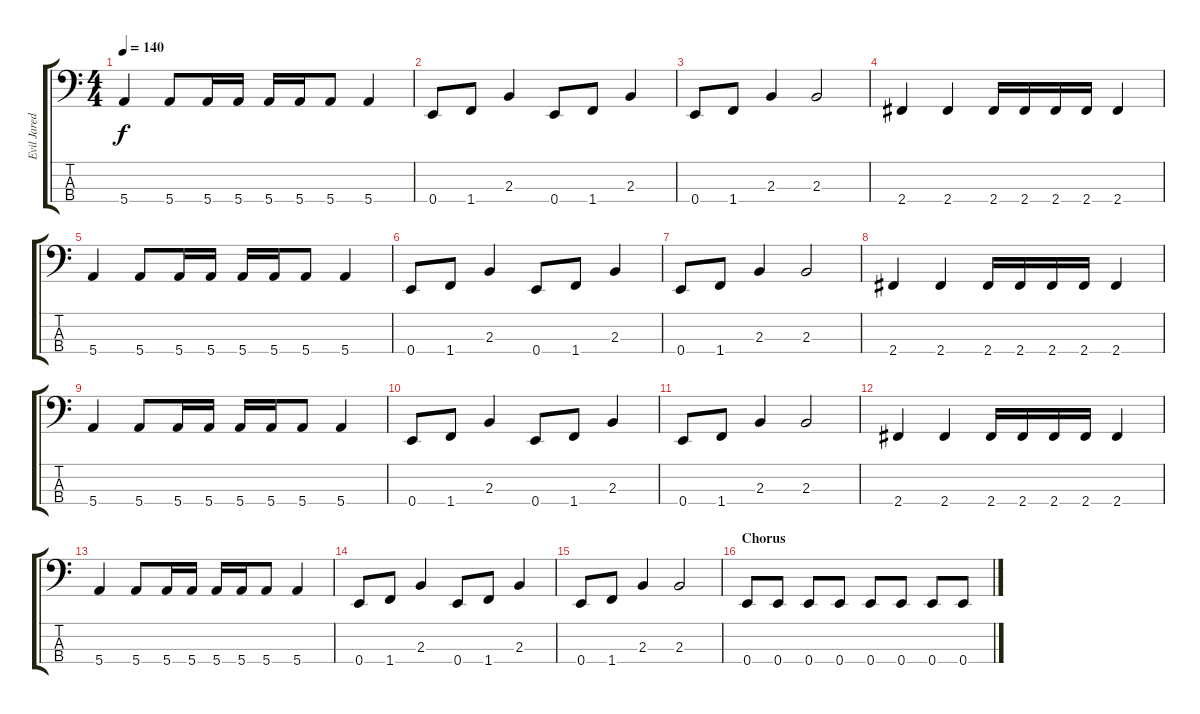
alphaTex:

\track ("Evil Jared" "Evil Jared") {instrument electricbassfinger}
\staff {score tabs}
\tuning (G2 D2 A1 E1) {hide}
\ts (4 4)
\tempo 140
\clef f4
\ks c
5.4.4{dy f} 5.4.8 5.4.16 5.4.16 5.4.16 5.4.16 5.4.8 5.4.4 |
0.4.8 1.4.8 2.3.4 0.4.8 1.4.8 2.3.4 |
0.4.8 1.4.8 2.3.4 2.3.2 |
2.4.4 2.4.4 2.4.16 2.4.16 2.4.16 2.4.16 2.4.4 |
5.4.4 5.4.8 5.4.16 5.4.16 5.4.16 5.4.16 5.4.8 5.4.4 |
0.4.8 1.4.8 2.3.4 0.4.8 1.4.8 2.3.4 |
0.4.8 1.4.8 2.3.4 2.3.2 |
2.4.4 2.4.4 2.4.16 2.4.16 2.4.16 2.4.16 2.4.4 |
5.4.4 5.4.8 5.4.16 5.4.16 5.4.16 5.4.16 5.4.8 5.4.4 |
0.4.8 1.4.8 2.3.4 0.4.8 1.4.8 2.3.4 |
0.4.8 1.4.8 2.3.4 2.3.2 |
2.4.4 2.4.4 2.4.16 2.4.16 2.4.16 2.4.16 2.4.4 |
5.4.4 5.4.8 5.4.16 5.4.16 5.4.16 5.4.16 5.4.8 5.4.4 |
0.4.8 1.4.8 2.3.4 0.4.8 1.4.8 2.3.4 |
0.4.8 1.4.8 2.3.4 2.3.2 |
\section ("" "Chorus")
0.4.8 0.4.8 0.4.8 0.4.8 0.4.8 0.4.8 0.4.8 0.4.8
